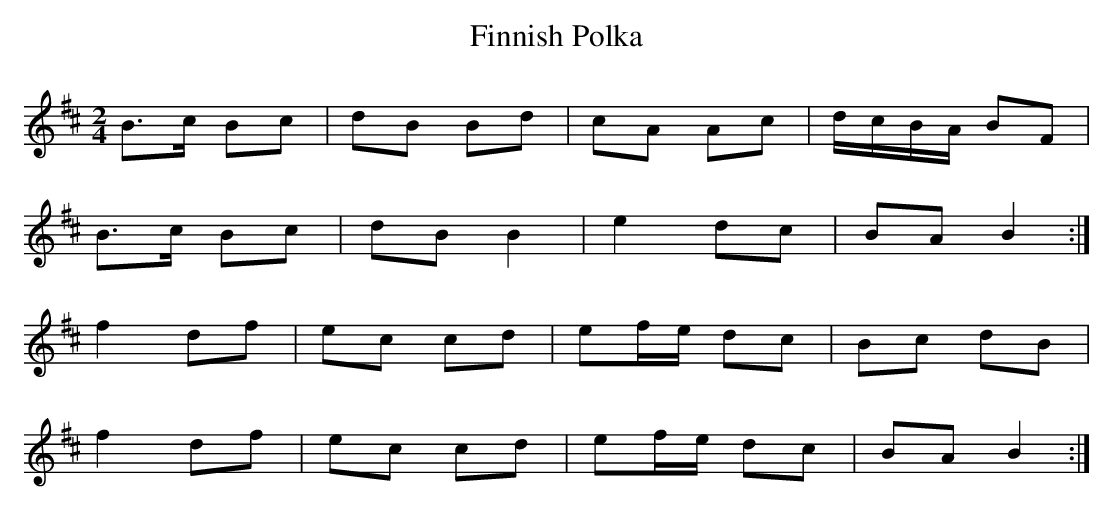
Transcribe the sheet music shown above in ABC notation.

X:1
T:Finnish Polka
M:2/4
L:1/16
K:B Minor
B3c B2c2|d2B2 B2d2|c2A2 A2c2|dcBA B2F2|!
B3c B2c2|d2B2 B4|e4 d2c2|B2A2 B4:|!
f4 d2f2|e2c2 c2d2|e2fe d2c2|B2c2 d2B2|!
f4 d2f2|e2c2 c2d2|e2fe d2c2|B2A2 B4:|!
